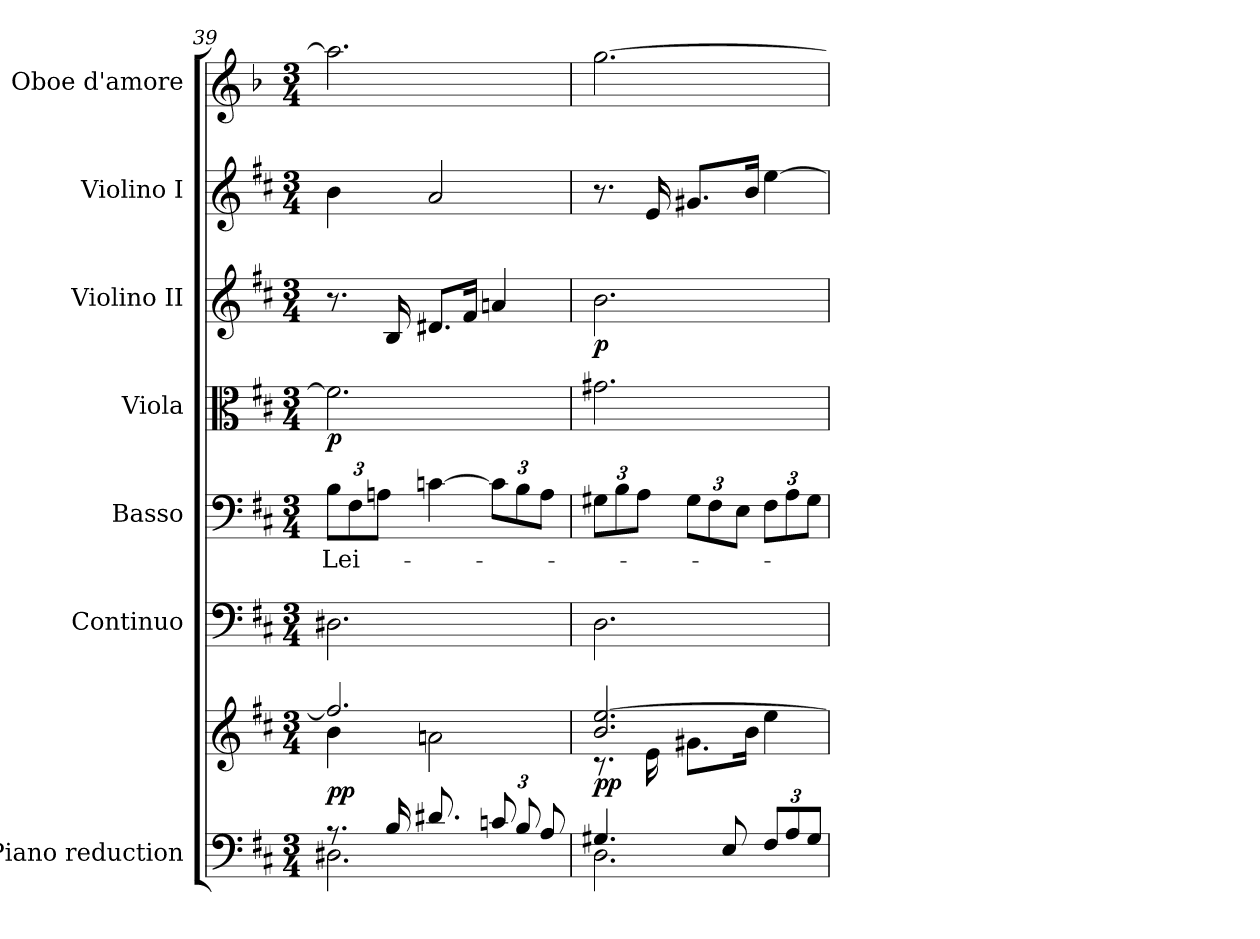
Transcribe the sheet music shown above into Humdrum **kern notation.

**kern	**kern	**dynam	**kern	**kern	**text	**kern	**dynam	**kern	**dynam	**kern	**dynam	**kern
*part7	*part7	*part7	*part6	*part5	*part5	*part4	*part4	*part3	*part3	*part2	*part2	*part1
*staff8	*staff7	*staff7/8	*staff6	*staff5	*staff5	*staff4	*staff4	*staff3	*staff3	*staff2	*staff2	*staff1
*I"Piano reduction	*	*	*I"Continuo	*I"Basso	*	*I"Viola	*	*I"Violino II	*	*I"Violino I	*	*I"Oboe d'amore
*I'Pno	*	*	*	*	*	*	*	*	*	*	*	*I'Ob
*clefF4	*clefG2	*	*clefF4	*clefF4	*	*clefC3	*	*clefG2	*	*clefG2	*	*clefG2
*	*	*	*	*	*	*	*	*	*	*	*	*ITrd2c3
*k[f#c#]	*k[f#c#]	*	*k[f#c#]	*k[f#c#]	*	*k[f#c#]	*	*k[f#c#]	*	*k[f#c#]	*	*k[f#c#]
*M3/4	*M3/4	*	*M3/4	*M3/4	*	*M3/4	*	*M3/4	*	*M3/4	*	*M3/4
=39	=39	=39	=39	=39	=39	=39	=39	=39	=39	=39	=39	=39
*^	*^	*	*	*	*	*	*	*	*	*	*	*
*	*	*	*^	*	*	*	*	*	*	*	*	*	*	*
*	*	*	*	*	*	*	*Xbrackettup	*	*	*	*	*	*	*	*
!	!	!	!	!	!LO:DY:b	!	!	!LO:LY:b	!	!LO:DY:b	!	!	!	!	!
*	*	*	*	*^	*	*	*	*	*	*	*	*	*	*	*
8.rA	2.D#X\	2.ff#/]	4b\	4..ryy	8.ryy	pp	2.D#X\	12B\L	Lei-	2.f#\]	p	8.r	.	4b\	.	2.ff#\]
.	.	.	.	.	.	.	.	12F#\	.	.	.	.	.	.	.	.
.	.	.	.	.	.	.	.	12An\J	.	.	.	.	.	.	.	.
!	!	!	!	!	!	!LO:DY:b	!	!	!	!	!	!	!	!	!	!
!	!	!	!	!	!	!LO:DY:n=1:b	!	!	!	!	!	!	!LO:DY:b	!	!	!
!	!	!	!	!	!	!	!	!	!	!	!	!	!LO:DY:n=1:b	!	!	!
16B/	.	.	.	.	2ryy	other-dynamics f	.	.	.	.	.	16B/	other-dynamics f	.	.	.
8.d#X/L	.	.	2an\	.	.	.	.	[4cn\	.	.	.	8.d#X/L	.	2a/	.	.
16ryy	.	.	.	16f#\Jk	.	.	.	.	.	.	.	16f#/Jk	.	.	.	.
*Xbrackettup	*	*	*	*	*	*	*	*	*	*	*	*	*	*	*	*
12cn/L	.	.	.	4ryy	.	.	.	12c\L]	.	.	.	4an/	.	.	.	.
12B/	.	.	.	.	.	.	.	12B\	.	.	.	.	.	.	.	.
12A/J	.	.	.	.	.	.	.	12A\J	.	.	.	.	.	.	.	.
.	.	.	.	.	16ryy	.	.	.	.	.	.	.	.	.	.	.
!!LO:LB:g=z
=40	=40	=40	=40	=40	=40	=40	=40	=40	=40	=40	=40	=40	=40	=40	=40	=40
!	!	!	!	!	!	!LO:DY:b	!	!	!	!	!	!	!LO:DY:b	!	!	!
*	*	*	*v	*v	*v	*	*	*	*	*	*	*	*	*	*	*
4.G#X/	2.D\	2.b/ [2.ee/	8.r	pp	2.D\	12G#X\L	.	2.g#X\	.	2.b\	p	8.r	.	[2.ee\
.	.	.	.	.	.	12B\	.	.	.	.	.	.	.	.
.	.	.	.	.	.	12A\J	.	.	.	.	.	.	.	.
!	!	!	!	!LO:DY:b	!	!	!	!	!	!	!	!	!	!
!	!	!	!	!LO:DY:n=1:b	!	!	!	!	!	!	!	!	!LO:DY:b	!
!	!	!	!	!	!	!	!	!	!	!	!	!	!LO:DY:n=1:b	!
.	.	.	16e\	other-dynamics f	.	.	.	.	.	.	.	16e/	other-dynamics f	.
.	.	.	8.g#X\L	.	.	12G#\L	.	.	.	.	.	8.g#X/L	.	.
.	.	.	.	.	.	12F#\	.	.	.	.	.	.	.	.
8E/	.	.	.	.	.	.	.	.	.	.	.	.	.	.
.	.	.	.	.	.	12E\J	.	.	.	.	.	.	.	.
.	.	.	16b\Jk	.	.	.	.	.	.	.	.	16b/Jk	.	.
12F#/L	.	.	4ee\	.	.	12F#\L	.	.	.	.	.	[4ee\	.	.
12A/	.	.	.	.	.	12A\	.	.	.	.	.	.	.	.
12G#/J	.	.	.	.	.	12G#\J	.	.	.	.	.	.	.	.
*v	*v	*	*	*	*	*	*	*	*	*	*	*	*	*
*	*v	*v	*	*	*	*	*	*	*	*	*	*	*
=	=	=	=	=	=	=	=	=	=	=	=	=
*-	*-	*-	*-	*-	*-	*-	*-	*-	*-	*-	*-	*-
